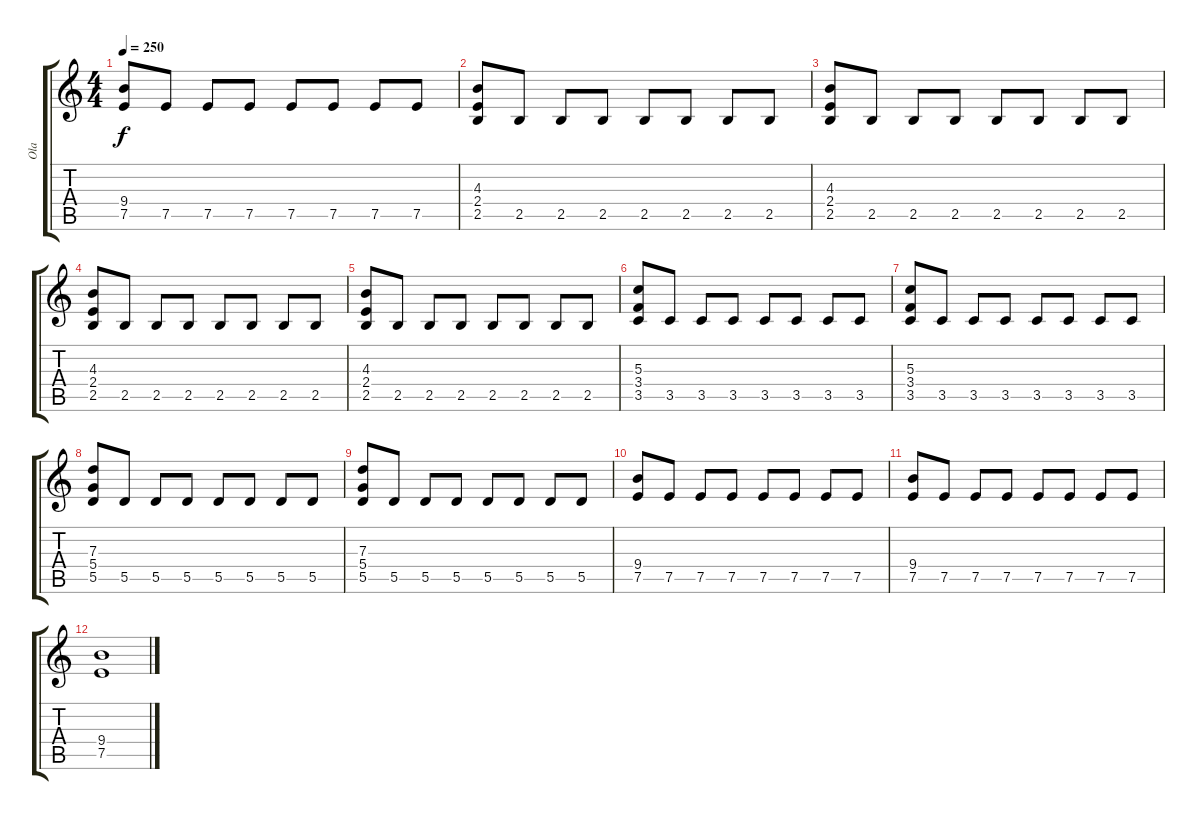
\track ("Ola" "Ola") {instrument distortionguitar}
\staff {score tabs}
\tuning (E4 B3 G3 D3 A2 E2) {hide}
\ts (4 4)
\tempo 250
\clef g2
\ks c
(9.4 7.5).8{dy f} 7.5.8 7.5.8 7.5.8 7.5.8 7.5.8 7.5.8 7.5.8 |
(4.3 2.4 2.5).8 2.5.8 2.5.8 2.5.8 2.5.8 2.5.8 2.5.8 2.5.8 |
(4.3 2.4 2.5).8 2.5.8 2.5.8 2.5.8 2.5.8 2.5.8 2.5.8 2.5.8 |
(4.3 2.4 2.5).8 2.5.8 2.5.8 2.5.8 2.5.8 2.5.8 2.5.8 2.5.8 |
(4.3 2.4 2.5).8 2.5.8 2.5.8 2.5.8 2.5.8 2.5.8 2.5.8 2.5.8 |
(5.3 3.4 3.5).8 3.5.8 3.5.8 3.5.8 3.5.8 3.5.8 3.5.8 3.5.8 |
(5.3 3.4 3.5).8 3.5.8 3.5.8 3.5.8 3.5.8 3.5.8 3.5.8 3.5.8 |
(7.3 5.4 5.5).8 5.5.8 5.5.8 5.5.8 5.5.8 5.5.8 5.5.8 5.5.8 |
(7.3 5.4 5.5).8 5.5.8 5.5.8 5.5.8 5.5.8 5.5.8 5.5.8 5.5.8 |
(9.4 7.5).8 7.5.8 7.5.8 7.5.8 7.5.8 7.5.8 7.5.8 7.5.8 |
(9.4 7.5).8 7.5.8 7.5.8 7.5.8 7.5.8 7.5.8 7.5.8 7.5.8 |
(9.4 7.5).1
